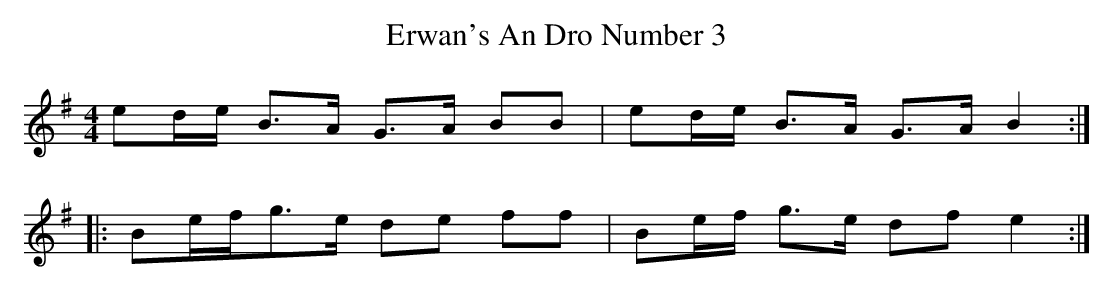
X:1
T:Erwan's An Dro Number 3
M:4/4
L:1/8
K:G
ed/e/ B>A G>A BB | ed/e/ B>A G>A B2 ::
Be/f/g>e de ff | Be/f/ g>e df e2 :|
